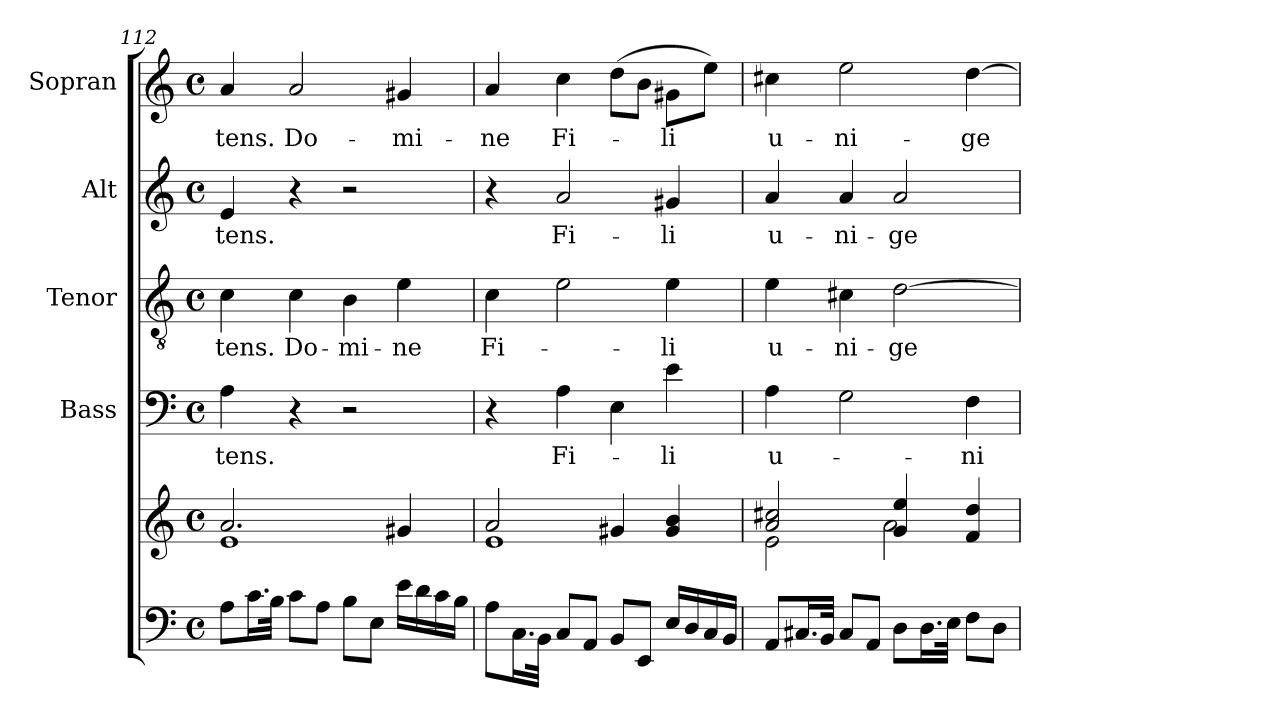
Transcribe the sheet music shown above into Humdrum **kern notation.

**kern	**kern	**kern	**text	**kern	**text	**kern	**text	**kern	**text
*part5	*part5	*part4	*part4	*part3	*part3	*part2	*part2	*part1	*part1
*staff6	*staff5	*staff4	*staff4	*staff3	*staff3	*staff2	*staff2	*staff1	*staff1
*	*	*I"Bass	*	*I"Tenor	*	*I"Alt	*	*I"Sopran	*
*	*	*I'B.	*	*I'T.	*	*I'A.	*	*I'S.	*
*clefF4	*clefG2	*clefF4	*	*clefGv2	*	*clefG2	*	*clefG2	*
*k[]	*k[]	*k[]	*	*k[]	*	*k[]	*	*k[]	*
*C:	*C:	*C:	*	*C:	*	*C:	*	*C:	*
*M4/4	*M4/4	*M4/4	*	*M4/4	*	*M4/4	*	*M4/4	*
*met(c)	*met(c)	*met(c)	*	*met(c)	*	*met(c)	*	*met(c)	*
=112	=112	=112	=112	=112	=112	=112	=112	=112	=112
*	*^	*	*	*	*	*	*	*	*
!	!	!	!	!LO:LY:b	!	!LO:LY:b	!	!LO:LY:b	!	!LO:LY:b
8A\L	2.a/	1e	4A\	-tens.	4c\	-tens.	4e/	-tens.	4a/	-tens.
16.c\L	.	.	.	.	.	.	.	.	.	.
32B\JJk	.	.	.	.	.	.	.	.	.	.
!	!	!	!	!	!	!LO:LY:b	!	!	!	!LO:LY:b
8c\L	.	.	4r	.	4c\	Do-	4r	.	2a/	Do-
8A\J	.	.	.	.	.	.	.	.	.	.
!	!	!	!	!	!	!LO:LY:b	!	!	!	!
8B\L	.	.	2r	.	4B\	-mi-	2r	.	.	.
8E\J	.	.	.	.	.	.	.	.	.	.
!	!	!	!	!	!	!LO:LY:b	!	!	!	!LO:LY:b
16e\LL	4g#X/	.	.	.	4e\	-ne	.	.	4g#X/	-mi-
16d\	.	.	.	.	.	.	.	.	.	.
16c\	.	.	.	.	.	.	.	.	.	.
16B\JJ	.	.	.	.	.	.	.	.	.	.
=113	=113	=113	=113	=113	=113	=113	=113	=113	=113	=113
!	!	!	!	!	!	!LO:LY:b	!	!	!	!LO:LY:b
8A\L	2a/	1e	4r	.	4c\	Fi-	4r	.	4a/	-ne
16.C\L	.	.	.	.	.	.	.	.	.	.
32BB\JJk	.	.	.	.	.	.	.	.	.	.
!	!	!	!	!LO:LY:b	!	!	!	!LO:LY:b	!	!LO:LY:b
8C/L	.	.	4A\	Fi-	2e\	.	2a/	Fi-	4cc\	Fi-
8AA/J	.	.	.	.	.	.	.	.	.	.
8BB/L	4g#X/	.	4E\	.	.	.	.	.	(>8dd\L	.
8EE/J	.	.	.	.	.	.	.	.	8b\J	.
!	!	!	!	!LO:LY:b	!	!LO:LY:b	!	!LO:LY:b	!	!LO:LY:b
16E/LL	4g#/ 4b/	.	4e\	-li	4e\	-li	4g#X/	-li	8g#X\L	-li
16D/	.	.	.	.	.	.	.	.	.	.
16C/	.	.	.	.	.	.	.	.	8ee\J)	.
16BB/JJ	.	.	.	.	.	.	.	.	.	.
!!LO:LB:g=z
=114	=114	=114	=114	=114	=114	=114	=114	=114	=114	=114
!	!	!	!	!LO:LY:b	!	!LO:LY:b	!	!LO:LY:b	!	!LO:LY:b
8AA/L	2a/ 2cc#X/	2e\	4A\	u-	4e\	u-	4a/	u-	4cc#X\	u-
16.C#X/L	.	.	.	.	.	.	.	.	.	.
32BB/JJk	.	.	.	.	.	.	.	.	.	.
!	!	!	!	!	!	!LO:LY:b	!	!LO:LY:b	!	!LO:LY:b
8C#/L	.	.	2G\	.	4c#X\	-ni-	4a/	-ni-	2ee\	-ni-
8AA/J	.	.	.	.	.	.	.	.	.	.
!	!	!	!	!	!	!LO:LY:b	!	!LO:LY:b	!	!
8D\L	4g/ 4ee/	2a\	.	.	[2d\	-ge-	2a/	-ge-	.	.
16.D\L	.	.	.	.	.	.	.	.	.	.
32E\JJk	.	.	.	.	.	.	.	.	.	.
!	!	!	!	!LO:LY:b	!	!	!	!	!	!LO:LY:b
8F\L	4f/ 4dd/	.	4F\	-ni-	.	.	.	.	[4dd\	-ge-
8D\J	.	.	.	.	.	.	.	.	.	.
*	*v	*v	*	*	*	*	*	*	*	*
=	=	=	=	=	=	=	=	=	=
*-	*-	*-	*-	*-	*-	*-	*-	*-	*-
